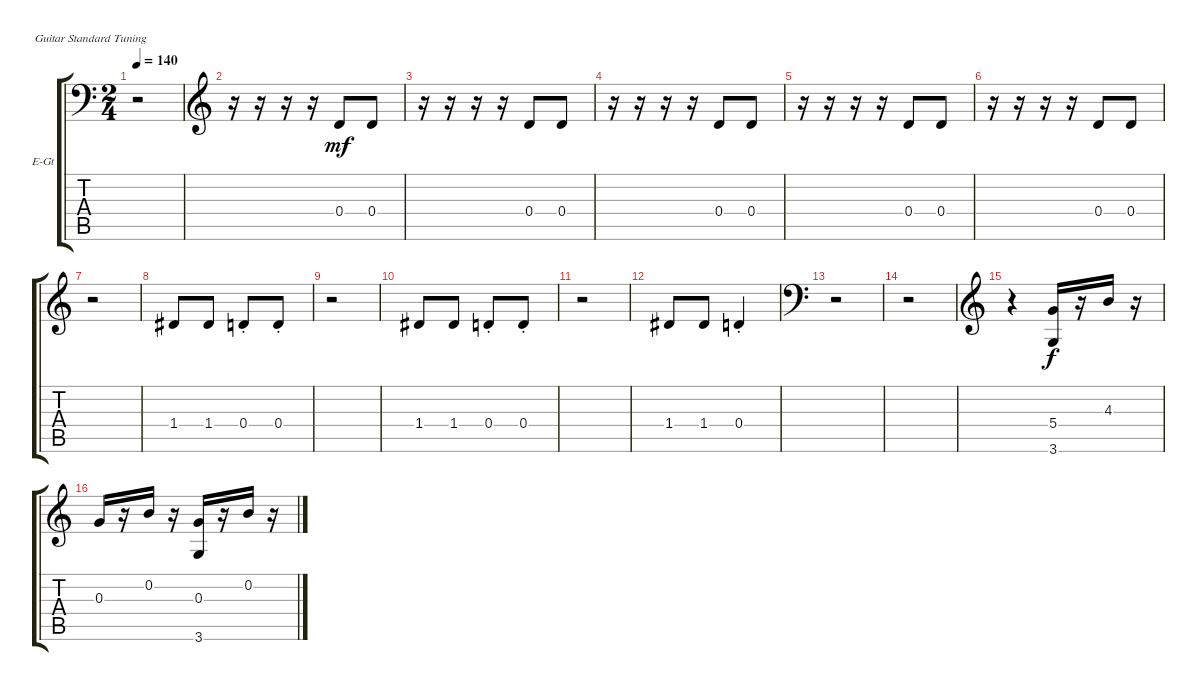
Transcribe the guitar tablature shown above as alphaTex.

\bracketExtendMode groupsimilarinstruments
\firstSystemTrackNameOrientation horizontal
\otherSystemsTrackNameOrientation horizontal
\track ("Guitar 4/5" "E-Gt") {instrument distortionguitar}
\staff {score tabs}
\tuning (E4 B3 G3 D3 A2 E2)
\ts (2 4)
\tempo 140
\clef f4
\scale
0.333333
\ks c
r.2{dy ff} |
\clef g2
\scale
0.333333 r.16 r.16 r.16 r.16 0.4.8{dy mf} 0.4.8 |
\scale
0.333333 r.16 r.16 r.16 r.16 0.4.8 0.4.8 |
\scale
0.333333 r.16 r.16 r.16 r.16 0.4.8 0.4.8 |
\scale
0.333333 r.16 r.16 r.16 r.16 0.4.8 0.4.8 |
\scale
0.333333 r.16 r.16 r.16 r.16 0.4.8 0.4.8 |
\scale
0.333333 r.2 |
\scale
0.333333 1.4.8 1.4.8 0.4{st}.8 0.4{st}.8 |
\scale
0.333333 r.2 |
\scale
0.333333 1.4.8 1.4.8 0.4{st}.8 0.4{st}.8 |
\scale
0.333333 r.2 |
\scale
0.333333 1.4.8 1.4.8 0.4{st}.4 |
\clef f4
\scale
0.333333 r.2 |
\scale
0.333333 r.2 |
\clef g2
\scale
0.333333 r.4 (3.6 5.4).16{dy f} r.16 4.3.16 r.16 |
\scale
0.333333 0.3.16 r.16 0.2.16 r.16 (3.6 0.3).16 r.16 0.2.16 r.16
